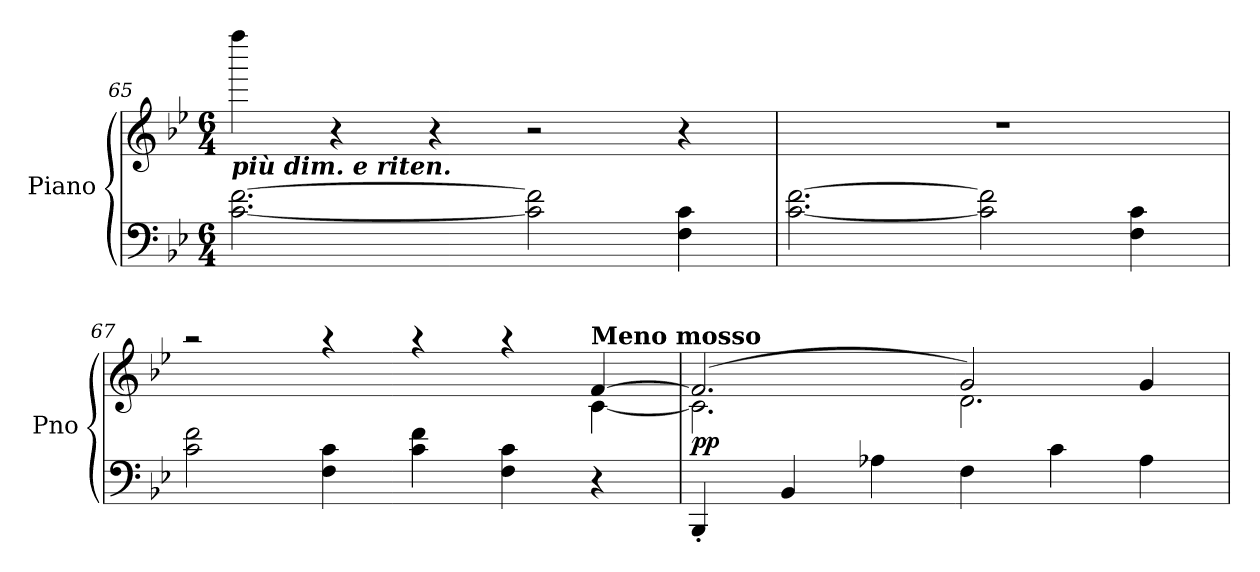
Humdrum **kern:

**kern	**kern	**dynam
*part1	*part1	*part1
*staff2	*staff1	*staff1/2
*I"Piano	*	*
*I'Pno	*	*
*clefF4	*clefG2	*
*k[b-e-]	*k[b-e-]	*
*B-:	*B-:	*
*M6/4	*M6/4	*
=65	=65	=65
!	!LO:TX:b:Bi:t=più dim. e riten.	!
[2.c\ [2.f\	4ffff\	.
.	4r	.
.	4r	.
2c\] 2f\]	2r	.
4F\ 4c\	4r	.
!!LO:LB:g=z
=66	=66	=66
[2.c\ [2.f\	1.r	.
2c\] 2f\]	.	.
4F\ 4c\	.	.
!!LO:LB:g=z
=67	=67	=67
*	*^	*
2c\ 2f\	2raa	1ryy	.
4F\ 4c\	4raa	.	.
4c\ 4f\	4raa	.	.
4F\ 4c\	4raa	4ryy	.
!	!LO:TX:a:B:t=Meno mosso	!	!
4r	[>4f/	[<4c\	.
=68	=68	=68	=68
!	!	!	!LO:DY:b
4BBB-'</	(>2.f/]	2.c\]	pp
4BB-/	.	.	.
4A-X\	.	.	.
4F\	2g/)	2.d\	.
4c\	.	.	.
4A-\	4g/	.	.
*	*v	*v	*
=	=	=
*-	*-	*-
